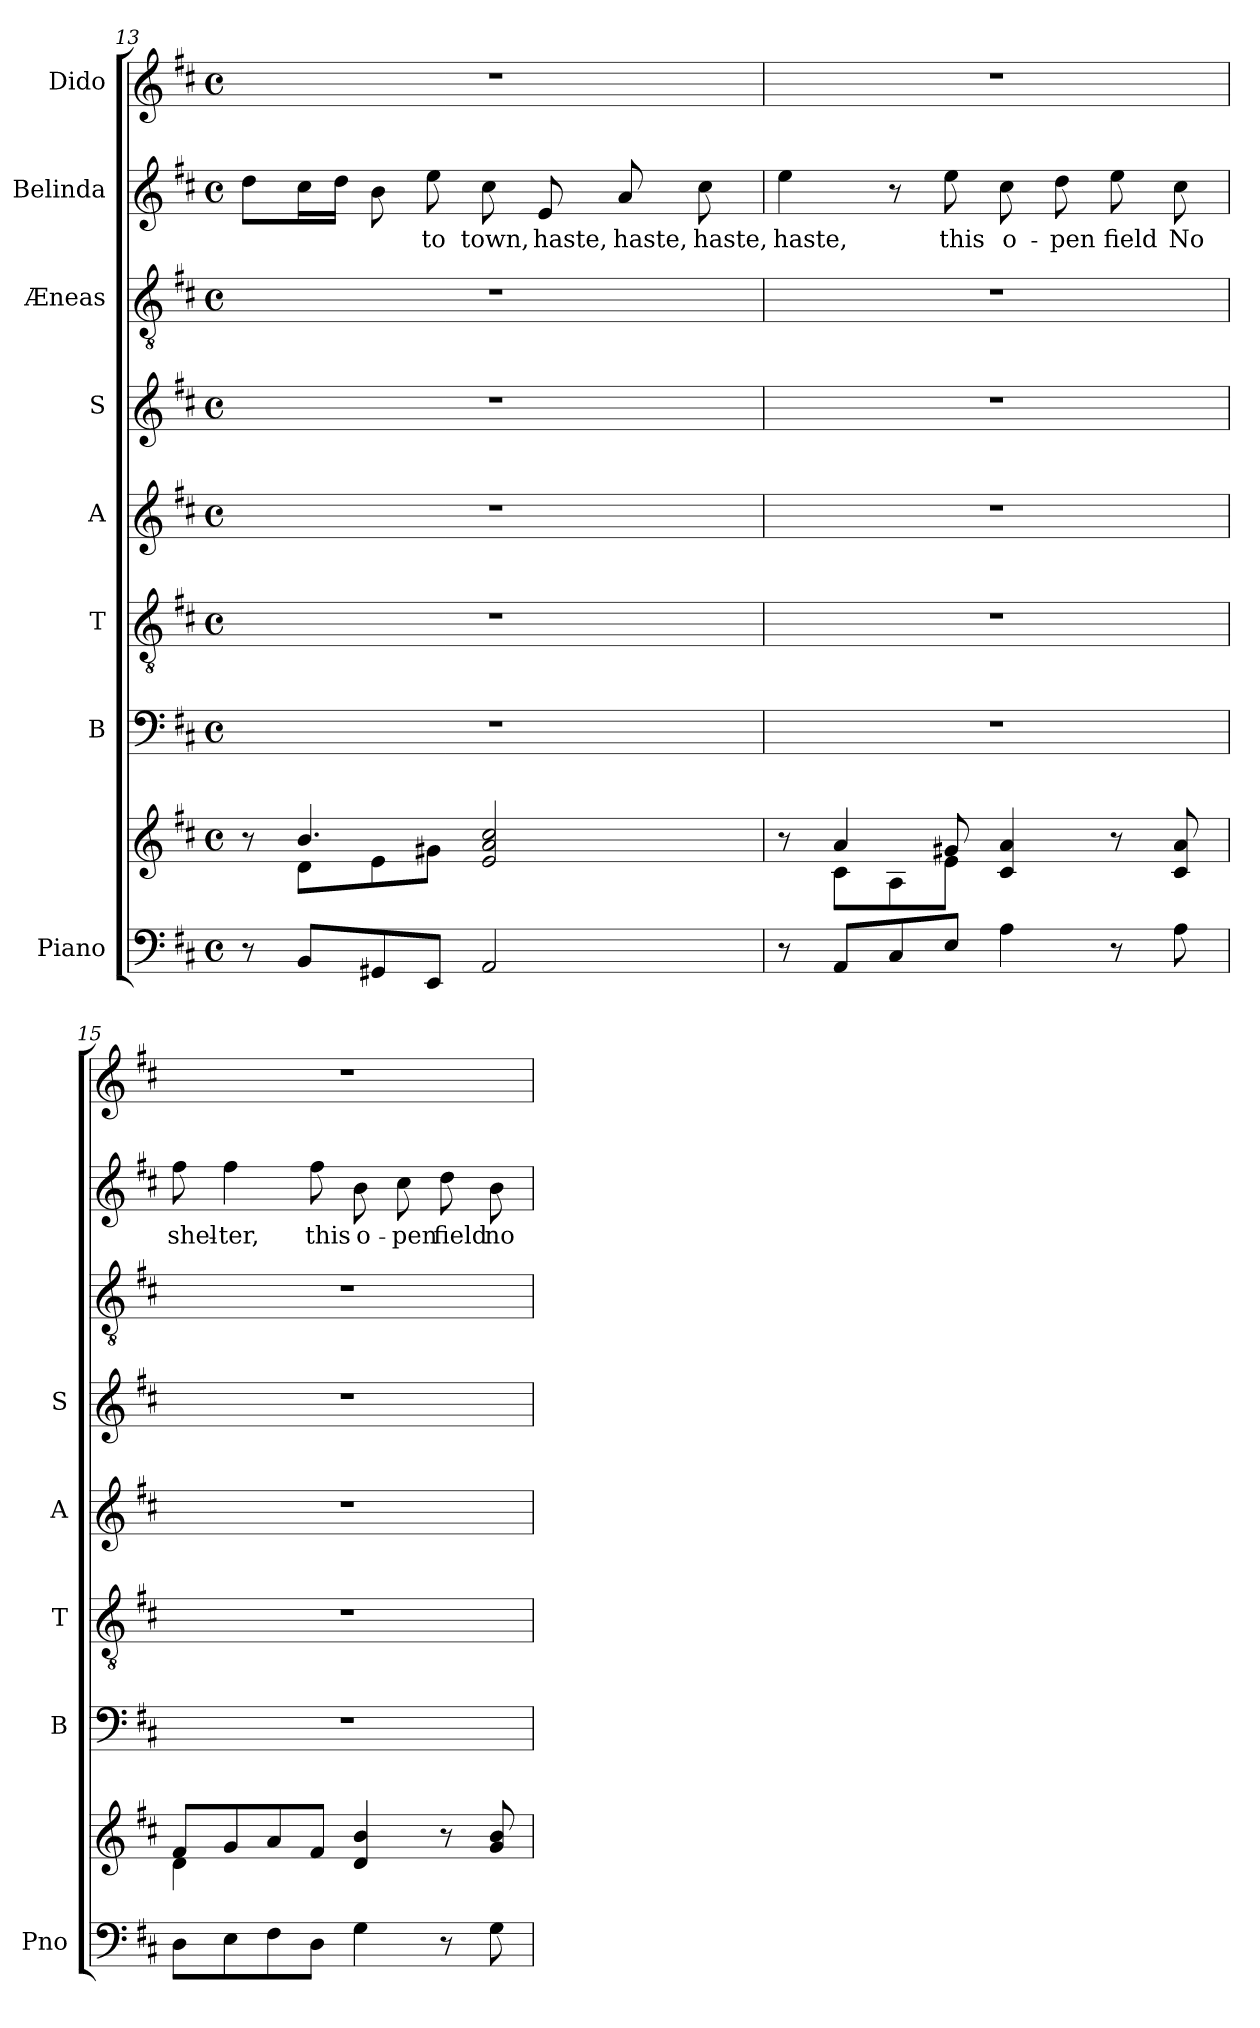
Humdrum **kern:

**kern	**kern	**kern	**kern	**kern	**kern	**kern	**kern	**text	**kern
*part8	*part8	*part7	*part6	*part5	*part4	*part3	*part2	*part2	*part1
*staff9	*staff8	*staff7	*staff6	*staff5	*staff4	*staff3	*staff2	*staff2	*staff1
*I"Piano	*	*I"B	*I"T	*I"A	*I"S	*I"Æneas	*I"Belinda	*	*I"Dido
*I'Pno	*	*I'B	*I'T	*I'A	*I'S	*	*	*	*
!!LO:LB:g=z
*clefF4	*clefG2	*clefF4	*clefGv2	*clefG2	*clefG2	*clefGv2	*clefG2	*	*clefG2
*k[f#c#]	*k[f#c#]	*k[f#c#]	*k[f#c#]	*k[f#c#]	*k[f#c#]	*k[f#c#]	*k[f#c#]	*	*k[f#c#]
*M4/4	*M4/4	*M4/4	*M4/4	*M4/4	*M4/4	*M4/4	*M4/4	*	*M4/4
*met(c)	*met(c)	*met(c)	*met(c)	*met(c)	*met(c)	*met(c)	*met(c)	*	*met(c)
=13	=13	=13	=13	=13	=13	=13	=13	=13	=13
*	*^	*	*	*	*	*	*	*	*
8r	8r	8ryy	1r	1r	1r	1r	1r	8dd\L	.	1r
8BB/L	4.b/	8d\L	.	.	.	.	.	16cc#\L	.	.
.	.	.	.	.	.	.	.	16dd\JJ	.	.
8GG#X/	.	8e\	.	.	.	.	.	8b\	.	.
!	!	!	!	!	!	!	!	!	!LO:LY:b	!
8EE/J	.	8g#X\J	.	.	.	.	.	8ee\	to	.
!	!	!	!	!	!	!	!	!	!LO:LY:b	!
2AA/	2e/ 2a/ 2cc#/	2ryy	.	.	.	.	.	8cc#\	town,	.
!	!	!	!	!	!	!	!	!	!LO:LY:b	!
.	.	.	.	.	.	.	.	8e/	haste,	.
!	!	!	!	!	!	!	!	!	!LO:LY:b	!
.	.	.	.	.	.	.	.	8a/	haste,	.
!	!	!	!	!	!	!	!	!	!LO:LY:b	!
.	.	.	.	.	.	.	.	8cc#\	haste,	.
=14	=14	=14	=14	=14	=14	=14	=14	=14	=14	=14
!	!	!	!	!	!	!	!	!	!LO:LY:b	!
8r	8r	8ryy	1r	1r	1r	1r	1r	4ee\	haste,	1r
8AA/L	4a/	8c#\L	.	.	.	.	.	.	.	.
8C#/	.	8A\	.	.	.	.	.	8r	.	.
!	!	!	!	!	!	!	!	!	!LO:LY:b	!
8E/J	8g#X/	8e\J	.	.	.	.	.	8ee\	this	.
!	!	!	!	!	!	!	!	!	!LO:LY:b	!
4A\	4c#/ 4a/	2ryy	.	.	.	.	.	8cc#\	o-	.
!	!	!	!	!	!	!	!	!	!LO:LY:b	!
.	.	.	.	.	.	.	.	8dd\	-pen	.
!	!	!	!	!	!	!	!	!	!LO:LY:b	!
8r	8r	.	.	.	.	.	.	8ee\	field	.
!	!	!	!	!	!	!	!	!	!LO:LY:b	!
8A\	8c#/ 8a/	.	.	.	.	.	.	8cc#\	No	.
=15	=15	=15	=15	=15	=15	=15	=15	=15	=15	=15
!	!	!	!	!	!	!	!	!	!LO:LY:b	!
8D\L	8f#/L	4d\	1r	1r	1r	1r	1r	8ff#\	shel-	1r
!	!	!	!	!	!	!	!	!	!LO:LY:b	!
8E\	8g/	.	.	.	.	.	.	4ff#\	-ter,	.
8F#\	8a/	2.ryy	.	.	.	.	.	.	.	.
!	!	!	!	!	!	!	!	!	!LO:LY:b	!
8D\J	8f#/J	.	.	.	.	.	.	8ff#\	this	.
!	!	!	!	!	!	!	!	!	!LO:LY:b	!
4G\	4d/ 4b/	.	.	.	.	.	.	8b\	o-	.
!	!	!	!	!	!	!	!	!	!LO:LY:b	!
.	.	.	.	.	.	.	.	8cc#\	-pen	.
!	!	!	!	!	!	!	!	!	!LO:LY:b	!
8r	8r	.	.	.	.	.	.	8dd\	field	.
!	!	!	!	!	!	!	!	!	!LO:LY:b	!
8G\	8g/ 8b/	.	.	.	.	.	.	8b\	no	.
*	*v	*v	*	*	*	*	*	*	*	*
=	=	=	=	=	=	=	=	=	=
*-	*-	*-	*-	*-	*-	*-	*-	*-	*-
